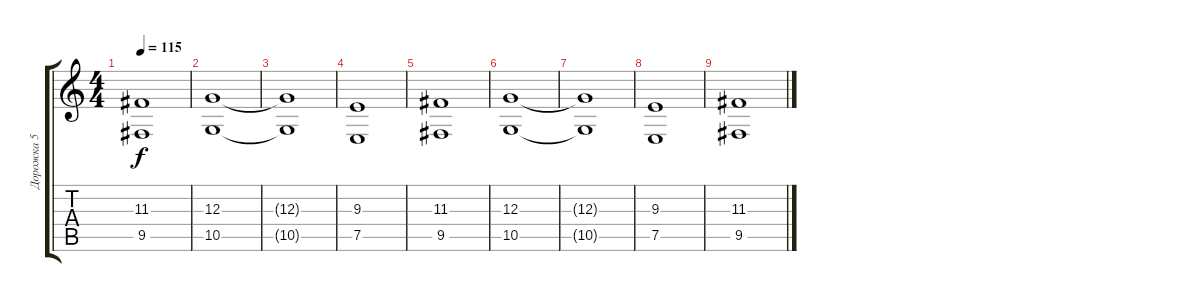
\track ("Дорожка 5" "Дорожка 5") {instrument stringensemble1}
\staff {score tabs}
\tuning (E4 B3 G3 D3 A2 E2) {hide}
\ts (4 4)
\tempo 115
\clef g2
\ks c
(11.3 9.5).1{dy f} |
(12.3 10.5).1 |
(12.3{t} 10.5{t}).1 |
(9.3 7.5).1 |
(11.3 9.5).1 |
(12.3 10.5).1 |
(12.3{t} 10.5{t}).1 |
(9.3 7.5).1 |
(11.3 9.5).1
